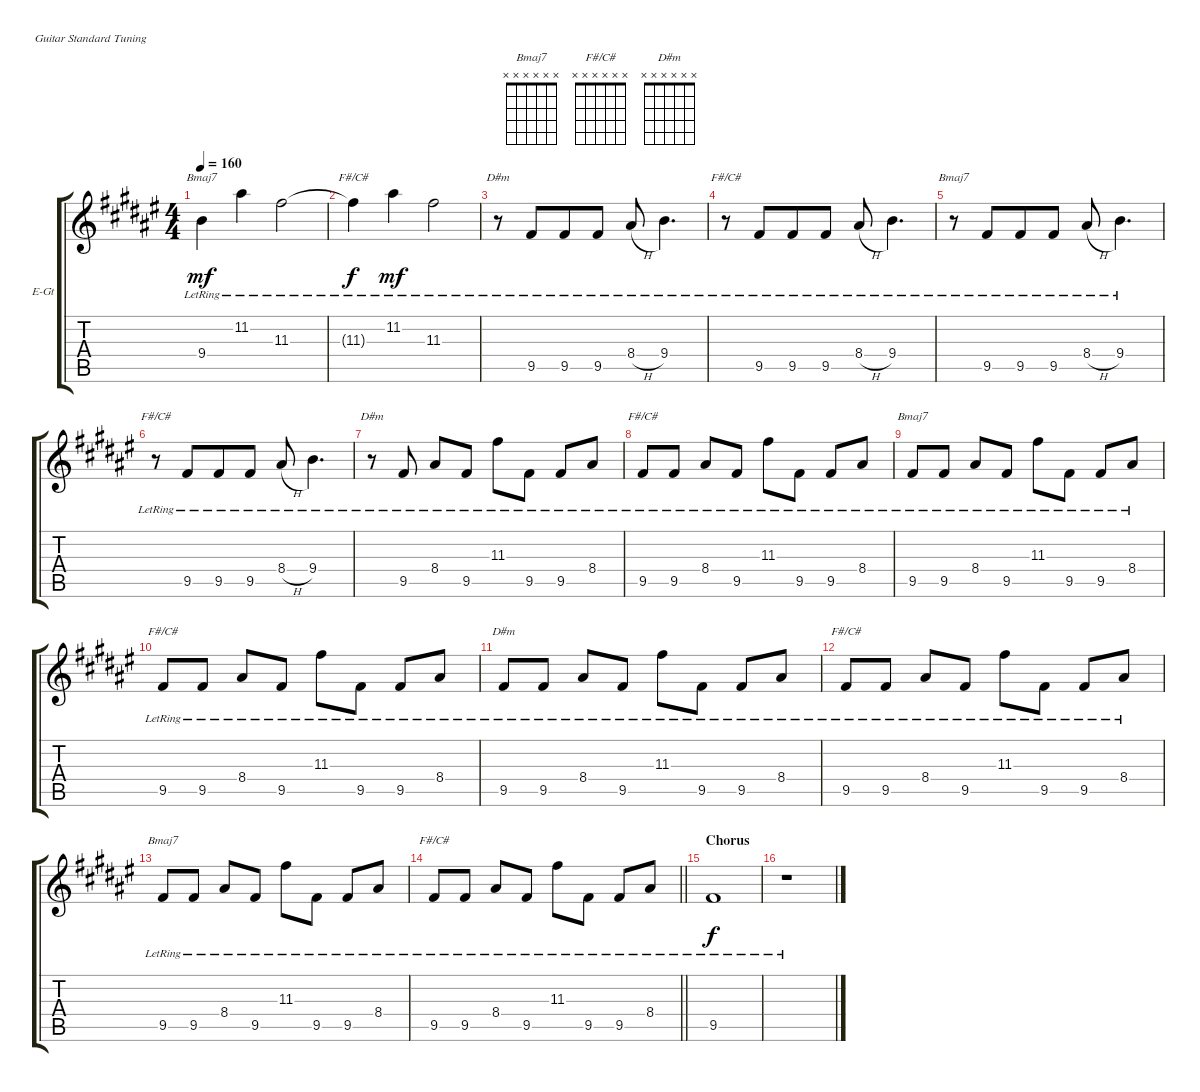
\bracketExtendMode groupsimilarinstruments
\firstSystemTrackNameOrientation horizontal
\otherSystemsTrackNameOrientation horizontal
\track ("Guitar 1" "E-Gt") {instrument electricguitarclean}
\staff {score tabs}
\tuning (E4 B3 G3 D3 A2 E2)
\chord ("Bmaj7" x x x x x x)
\chord ("F#/C#" x x x x x x)
\chord ("D#m" x x x x x x)
\ts (4 4)
\tempo 160
\clef g2
\ks d#minor
9.4{lr}.4{ch "Bmaj7" dy mf} 11.2{lr}.4 11.3{lr}.2 |
11.3{lr t}.4{ch "F#/C#" dy f} 11.2{lr}.4{dy mf} 11.3{lr}.2 |
r.8{ch "D#m"} 9.5{lr}.8{beam merge} 9.5{lr}.8 9.5{lr}.8 8.4{h lr}.8 9.4{lr}.4{d} |
r.8{ch "F#/C#"} 9.5{lr}.8{beam merge} 9.5{lr}.8 9.5{lr}.8 8.4{h lr}.8 9.4{lr}.4{d} |
r.8{ch "Bmaj7"} 9.5{lr}.8{beam merge} 9.5{lr}.8 9.5{lr}.8 8.4{h lr}.8 9.4{lr}.4{d} |
r.8{ch "F#/C#"} 9.5{lr}.8{beam merge} 9.5{lr}.8 9.5{lr}.8 8.4{h lr}.8 9.4{lr}.4{d} |
r.8{ch "D#m"} 9.5{lr}.8 8.4{lr}.8 9.5{lr}.8 11.3{lr}.8 9.5{lr}.8 9.5{lr}.8 8.4{lr}.8 |
9.5{lr}.8{ch "F#/C#"} 9.5{lr}.8 8.4{lr}.8 9.5{lr}.8 11.3{lr}.8 9.5{lr}.8 9.5{lr}.8 8.4{lr}.8 |
9.5{lr}.8{ch "Bmaj7"} 9.5{lr}.8 8.4{lr}.8 9.5{lr}.8 11.3{lr}.8 9.5{lr}.8 9.5{lr}.8 8.4{lr}.8 |
9.5{lr}.8{ch "F#/C#"} 9.5{lr}.8 8.4{lr}.8 9.5{lr}.8 11.3{lr}.8 9.5{lr}.8 9.5{lr}.8 8.4{lr}.8 |
9.5{lr}.8{ch "D#m"} 9.5{lr}.8 8.4{lr}.8 9.5{lr}.8 11.3{lr}.8 9.5{lr}.8 9.5{lr}.8 8.4{lr}.8 |
9.5{lr}.8{ch "F#/C#"} 9.5{lr}.8 8.4{lr}.8 9.5{lr}.8 11.3{lr}.8 9.5{lr}.8 9.5{lr}.8 8.4{lr}.8 |
9.5{lr}.8{ch "Bmaj7"} 9.5{lr}.8 8.4{lr}.8 9.5{lr}.8 11.3{lr}.8 9.5{lr}.8 9.5{lr}.8 8.4{lr}.8 |
\barLineRight lightlight
9.5{lr}.8{ch "F#/C#"} 9.5{lr}.8 8.4{lr}.8 9.5{lr}.8 11.3{lr}.8 9.5{lr}.8 9.5{lr}.8 8.4{lr}.8 |
\section ("" "Chorus")
9.5{lr}.1{dy f} |
r.1
